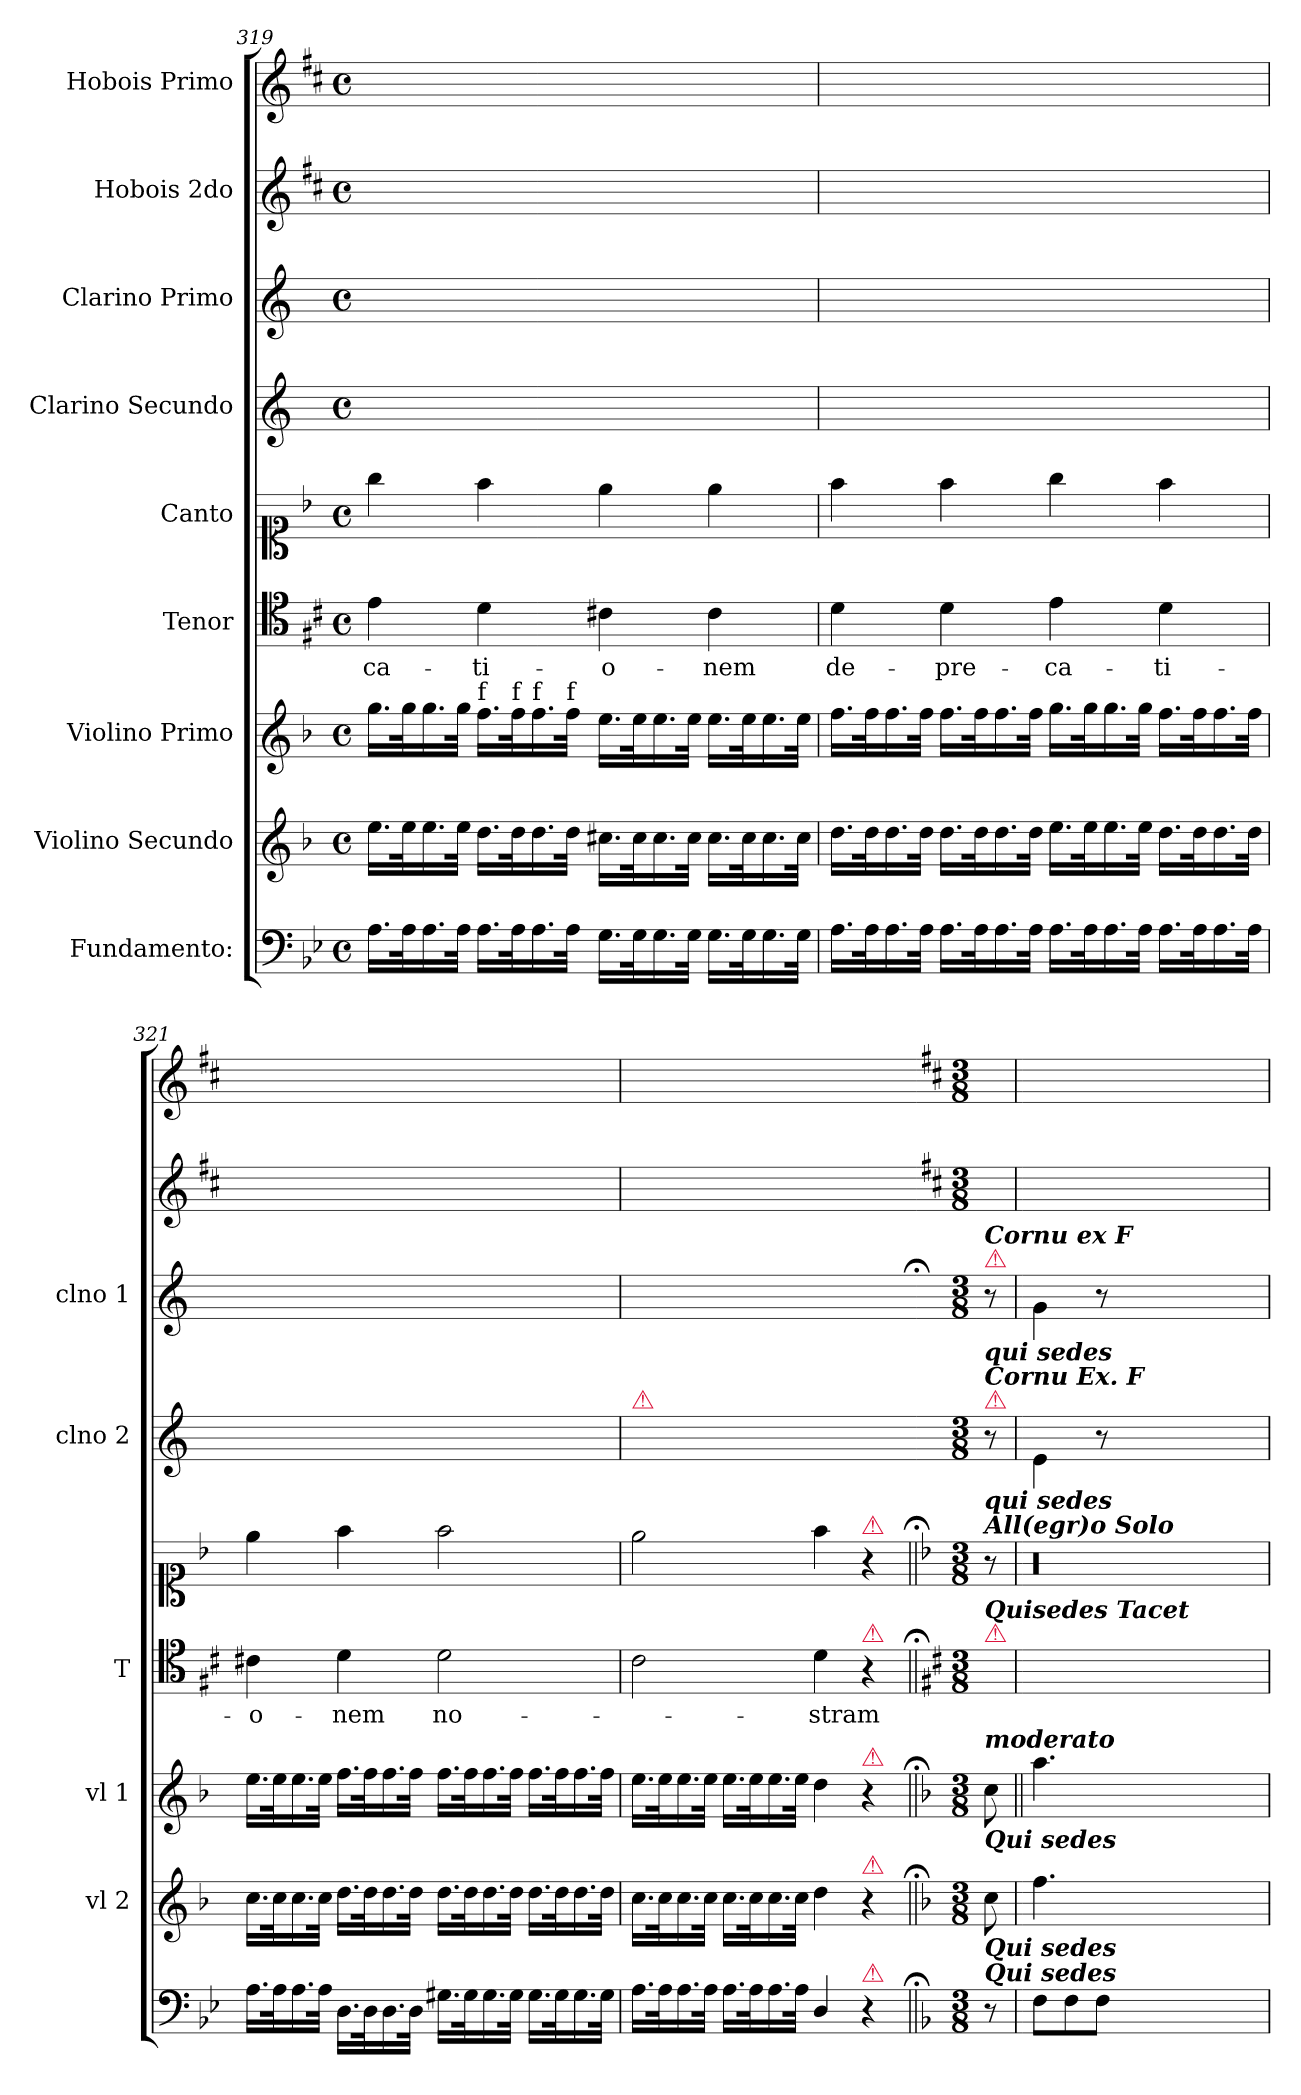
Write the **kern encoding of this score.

**kern	**kern	**kern	**kern	**text	**kern	**kern	**kern	**kern	**kern
*part9	*part8	*part7	*part6	*part6	*part5	*part4	*part3	*part2	*part1
*staff9	*staff8	*staff7	*staff6	*staff6	*staff5	*staff4	*staff3	*staff2	*staff1
*I"Fundamento:	*I"Violino Secundo	*I"Violino Primo	*I"Tenor	*	*I"Canto	*I"Clarino Secundo	*I"Clarino Primo	*I"Hobois 2do	*I"Hobois Primo
*	*I'vl 2	*I'vl 1	*I'T	*	*	*I'clno 2	*I'clno 1	*	*
*clefF4	*clefG2	*clefG2	*clefC4	*	*clefC1	*clefG2	*clefG2	*clefG2	*clefG2
*	*	*	*	*	*	*ITrd-1c-2	*ITrd-1c-2	*	*
*k[b-e-]	*k[b-]	*k[b-]	*k[f#c#]	*	*k[b-]	*k[f#c#]	*k[f#c#]	*k[f#c#]	*k[f#c#]
*M4/4	*M4/4	*M4/4	*M4/4	*	*M4/4	*M4/4	*M4/4	*M4/4	*M4/4
*met(c)	*met(c)	*met(c)	*met(c)	*	*met(c)	*met(c)	*met(c)	*met(c)	*met(c)
=319	=319	=319	=319	=319	=319	=319	=319	=319	=319
16.A\LL	16.ee\LL	16.gg\LL	4e\	-ca-	4gg\	1ryy	1ryy	1ryy	1ryy
32A\K	32ee\K	32gg\K	.	.	.	.	.	.	.
16.A\	16.ee\	16.gg\	.	.	.	.	.	.	.
32A\JJk	32ee\JJk	32gg\JJk	.	.	.	.	.	.	.
!	!	!LO:TX:a:t=f	!	!	!	!	!	!	!
16.A\LL	16.dd\LL	16.ff\LL	4d\	-ti-	4ff\	.	.	.	.
!	!	!LO:TX:a:t=f	!	!	!	!	!	!	!
32A\K	32dd\K	32ff\K	.	.	.	.	.	.	.
!	!	!LO:TX:a:t=f	!	!	!	!	!	!	!
16.A\	16.dd\	16.ff\	.	.	.	.	.	.	.
!	!	!LO:TX:a:t=f	!	!	!	!	!	!	!
32A\JJk	32dd\JJk	32ff\JJk	.	.	.	.	.	.	.
16.G\LL	16.cc#X\LL	16.ee\LL	4c#X\	-o-	4ee\	.	.	.	.
32G\K	32cc#\K	32ee\K	.	.	.	.	.	.	.
16.G\	16.cc#\	16.ee\	.	.	.	.	.	.	.
32G\JJk	32cc#\JJk	32ee\JJk	.	.	.	.	.	.	.
16.G\LL	16.cc#\LL	16.ee\LL	4c#\	-nem	4ee\	.	.	.	.
32G\K	32cc#\K	32ee\K	.	.	.	.	.	.	.
16.G\	16.cc#\	16.ee\	.	.	.	.	.	.	.
32G\JJk	32cc#\JJk	32ee\JJk	.	.	.	.	.	.	.
=320	=320	=320	=320	=320	=320	=320	=320	=320	=320
16.A\LL	16.dd\LL	16.ff\LL	4d\	de-	4ff\	1ryy	1ryy	1ryy	1ryy
32A\K	32dd\K	32ff\K	.	.	.	.	.	.	.
16.A\	16.dd\	16.ff\	.	.	.	.	.	.	.
32A\JJk	32dd\JJk	32ff\JJk	.	.	.	.	.	.	.
16.A\LL	16.dd\LL	16.ff\LL	4d\	-pre-	4ff\	.	.	.	.
32A\K	32dd\K	32ff\K	.	.	.	.	.	.	.
16.A\	16.dd\	16.ff\	.	.	.	.	.	.	.
32A\JJk	32dd\JJk	32ff\JJk	.	.	.	.	.	.	.
16.A\LL	16.ee\LL	16.gg\LL	4e\	-ca-	4gg\	.	.	.	.
32A\K	32ee\K	32gg\K	.	.	.	.	.	.	.
16.A\	16.ee\	16.gg\	.	.	.	.	.	.	.
32A\JJk	32ee\JJk	32gg\JJk	.	.	.	.	.	.	.
16.A\LL	16.dd\LL	16.ff\LL	4d\	-ti-	4ff\	.	.	.	.
32A\K	32dd\K	32ff\K	.	.	.	.	.	.	.
16.A\	16.dd\	16.ff\	.	.	.	.	.	.	.
32A\JJk	32dd\JJk	32ff\JJk	.	.	.	.	.	.	.
=321	=321	=321	=321	=321	=321	=321	=321	=321	=321
16.A\LL	16.cc\LL	16.ee\LL	4c#X\	-o-	4ee\	1ryy	1ryy	1ryy	1ryy
32A\K	32cc\K	32ee\K	.	.	.	.	.	.	.
16.A\	16.cc\	16.ee\	.	.	.	.	.	.	.
32A\JJk	32cc\JJk	32ee\JJk	.	.	.	.	.	.	.
16.D\LL	16.dd\LL	16.ff\LL	4d\	-nem	4ff\	.	.	.	.
32D\K	32dd\K	32ff\K	.	.	.	.	.	.	.
16.D\	16.dd\	16.ff\	.	.	.	.	.	.	.
32D\JJk	32dd\JJk	32ff\JJk	.	.	.	.	.	.	.
16.G#X\LL	16.dd\LL	16.ff\LL	2d\	no-	2ff\	.	.	.	.
32G#\K	32dd\K	32ff\K	.	.	.	.	.	.	.
16.G#\	16.dd\	16.ff\	.	.	.	.	.	.	.
32G#\JJk	32dd\JJk	32ff\JJk	.	.	.	.	.	.	.
16.G#\LL	16.dd\LL	16.ff\LL	.	.	.	.	.	.	.
32G#\K	32dd\K	32ff\K	.	.	.	.	.	.	.
16.G#\	16.dd\	16.ff\	.	.	.	.	.	.	.
32G#\JJk	32dd\JJk	32ff\JJk	.	.	.	.	.	.	.
=322	=322	=322	=322	=322	=322	=322	=322	=322	=322
16.A\LL	16.cc\LL	16.ee\LL	2c#\	.	2ee\	1ryy	1ryy	1ryy	1ryy
32A\K	32cc\K	32ee\K	.	.	.	.	.	.	.
16.A\	16.cc\	16.ee\	.	.	.	.	.	.	.
32A\JJk	32cc\JJk	32ee\JJk	.	.	.	.	.	.	.
16.A\LL	16.cc\LL	16.ee\LL	.	.	.	.	.	.	.
32A\K	32cc\K	32ee\K	.	.	.	.	.	.	.
16.A\	16.cc\	16.ee\	.	.	.	.	.	.	.
32A\JJk	32cc\JJk	32ee\JJk	.	.	.	.	.	.	.
4D/	4dd\	4dd\	4d\	-stram	4ff\	.	.	.	.
!	!	!	!	!	!LO:TX:a:color=crimson:t=⚠	!	!	!	!
!	!	!	!LO:TX:a:color=crimson:t=⚠	!	!	!	!	!	!
!	!	!LO:TX:a:color=crimson:t=⚠	!	!	!	!	!	!	!
!	!LO:TX:a:color=crimson:t=⚠	!	!	!	!	!	!	!	!
!LO:TX:a:color=crimson:t=⚠	!	!	!	!	!	!	!	!	!
4r	4r	4r	4r	.	4r	.	.	.	.
!	!	!	!	!	!	!LO:TX:a:color=crimson:t=⚠	!	!	!
=323||;	=323||;	=323||;	=323||;	=323	=323||;	=323||	=323||;	=323	=323
*k[b-]	*k[b-]	*	*	*	*k[b-]	*	*	*	*
*M3/8	*M3/8	*M3/8	*M3/8	*	*M3/8	*M3/8	*M3/8	*M3/8	*M3/8
!	!	!	!	!	!	!	!LO:TX:a:color=crimson:t=⚠	!	!
!	!	!	!	!	!	!	!LO:TX:a:Bi:t=Cornu ex F	!	!
!	!	!	!	!	!	!	!LO:TX:b:Bi:t=qui sedes	!	!
!	!	!	!	!	!	!LO:TX:a:color=crimson:t=⚠	!	!	!
!	!	!	!	!	!	!LO:TX:a:Bi:t=Cornu Ex. F	!	!	!
!	!	!	!	!	!	!LO:TX:b:Bi:t=qui sedes	!	!	!
!	!	!	!	!	!LO:TX:a:Bi:t=All(egr)o Solo	!	!	!	!
!	!	!	!LO:TX:a:color=crimson:t=⚠	!	!	!	!	!	!
!	!	!	!LO:TX:a:Bi:t=Quisedes Tacet	!	!	!	!	!	!
!	!	!LO:TX:a:Bi:t=moderato	!	!	!	!	!	!	!
!	!	!LO:TX:b:Bi:t=Qui sedes	!	!	!	!	!	!	!
!	!LO:TX:b:Bi:t=Qui sedes	!	!	!	!	!	!	!	!
!LO:TX:a:Bi:t=Qui sedes	!	!	!	!	!	!	!	!	!
8r	8cc\	8cc\	8ryy	.	8r	8r	8r	8ryy	8ryy
=324	=324	=324||	=324	=324	=324	=324	=324	=324	=324
!	!	!	!	!	!LO:N:vis=00	!	!	!	!
8F\L	4.ff\	4.aa\	4.ryy	.	1.r	4f#\	4a\	4.ryy	4.ryy
8F\	.	.	.	.	.	.	.	.	.
8F\J	.	.	.	.	.	8r	8r	.	.
1ryy	1ryy	1ryy	1ryy	.	.	1ryy	1ryy	1ryy	1ryy
8ryy	8ryy	8ryy	8ryy	.	.	8ryy	8ryy	8ryy	8ryy
=	=	=	=	=	=	=	=	=	=
*-	*-	*-	*-	*-	*-	*-	*-	*-	*-
